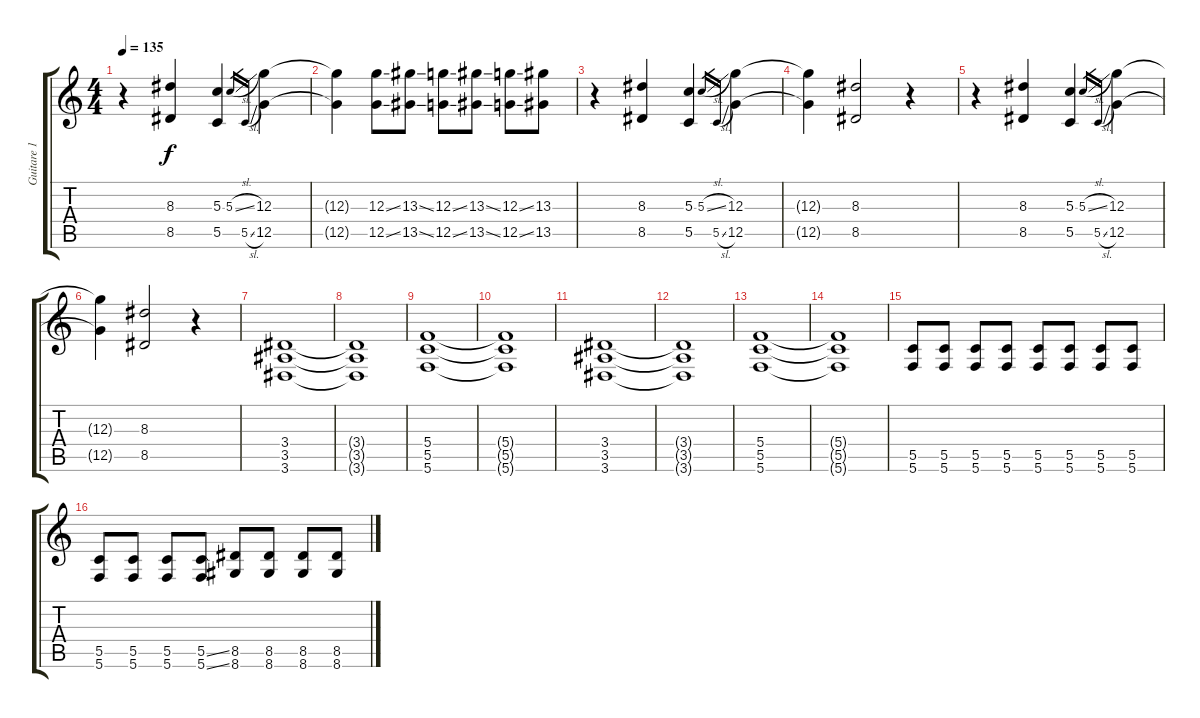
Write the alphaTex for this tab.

\track ("Guitare 1" "Guitare 1") {instrument distortionguitar}
\staff {score tabs}
\tuning (E4 C4 G3 C3 G2 C2) {hide}
\ts (4 4)
\tempo 135
\clef g2
\ks c
r.4{dy f} (8.3 8.5).4 (5.3 5.5).4 5.3{sl}.16{gr} 5.5{sl}.16{gr} (12.3 12.5).4 |
(12.3{t} 12.5{t}).4 (12.3{ss} 12.5{ss}).8 (13.3{ss} 13.5{ss}).8 (12.3{ss} 12.5{ss}).8 (13.3{ss} 13.5{ss}).8 (12.3{ss} 12.5{ss}).8 (13.3 13.5).8 |
r.4 (8.3 8.5).4 (5.3 5.5).4 5.3{sl}.16{gr} 5.5{sl}.16{gr} (12.3 12.5).4 |
(12.3{t} 12.5{t}).4 (8.3 8.5).2 r.4 |
r.4 (8.3 8.5).4 (5.3 5.5).4 5.3{sl}.16{gr} 5.5{sl}.16{gr} (12.3 12.5).4 |
(12.3{t} 12.5{t}).4 (8.3 8.5).2 r.4 |
(3.4 3.5 3.6).1 |
(3.4{t} 3.5{t} 3.6{t}).1 |
(5.4 5.5 5.6).1 |
(5.4{t} 5.5{t} 5.6{t}).1 |
(3.4 3.5 3.6).1 |
(3.4{t} 3.5{t} 3.6{t}).1 |
(5.4 5.5 5.6).1 |
(5.4{t} 5.5{t} 5.6{t}).1 |
(5.5 5.6).8 (5.5 5.6).8 (5.5 5.6).8 (5.5 5.6).8 (5.5 5.6).8 (5.5 5.6).8 (5.5 5.6).8 (5.5 5.6).8 |
(5.5 5.6).8 (5.5 5.6).8 (5.5 5.6).8 (5.5{ss} 5.6{ss}).8 (8.5 8.6).8 (8.5 8.6).8 (8.5 8.6).8 (8.5 8.6).8
